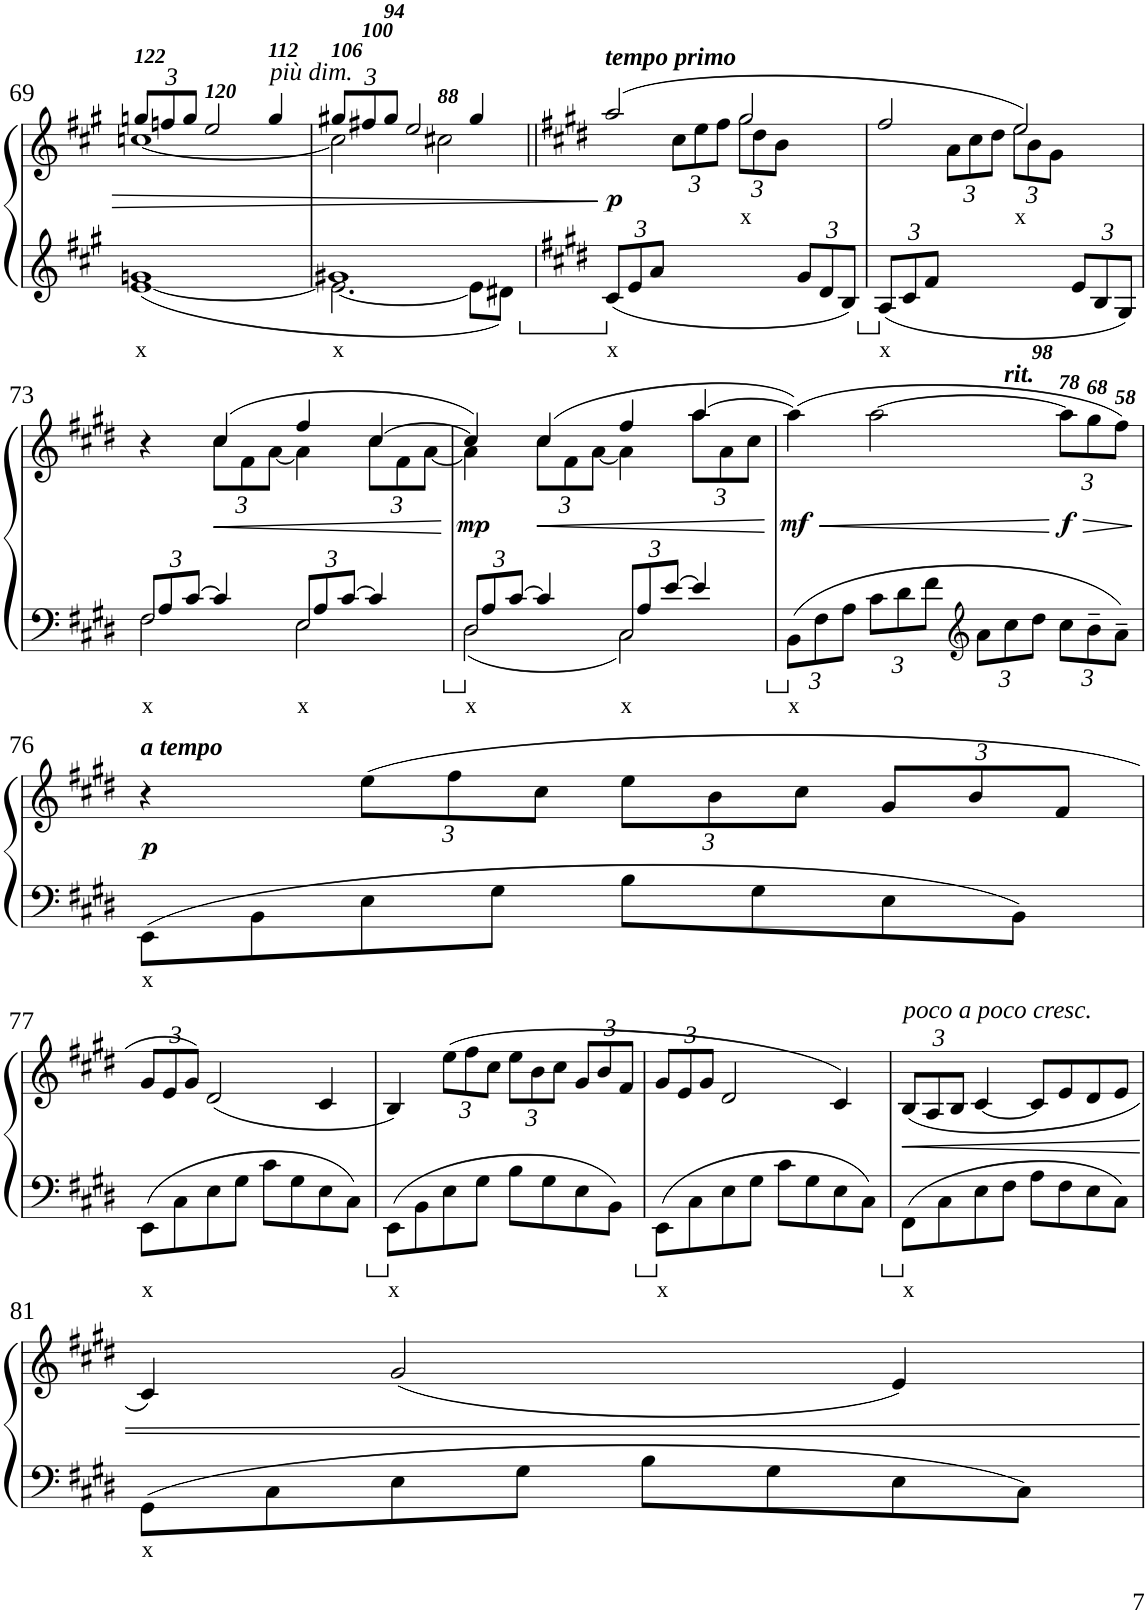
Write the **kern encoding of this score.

**kern	**text	**kern	**text	**dynam
*part1	*part1	*part1	*part1	*part1
*staff2	*staff2	*staff1	*staff1	*staff1/2
*I"Piano	*	*	*	*
*I'Pno	*	*	*	*
!!LO:PB:g=z
*clefG2	*	*clefG2	*	*
*k[f#c#g#]	*	*k[f#c#g#]	*	*
*M4/4	*	*M4/4	*	*
=69	=69	=69	=69	=69
!	!LO:LY:b	!	!	!
*	*	*Xbrackettup	*	*
*	*	*^	*	*
!	!	!LO:TX:a:Bi:t=122	!	!	!
[1e 1gn	x	12ggn/L	[1ccn	.	.
.	.	12ffn/	.	.	.
.	.	12gg/J	.	.	.
!	!	!LO:TX:a:Bi:t=120	!	!	!
.	.	2ee/	.	.	.
!	!	!LO:TX:a:i:t=più dim.	!	!	!
!	!	!LO:TX:a:Bi:t=112	!	!	!
.	.	4gg/	.	.	.
=70	=70	=70	=70	=70	=70
*^	*	*	*	*	*
!	!	!	!LO:TX:a:Bi:t=106	!	!	!
!	!	!LO:LY:b	!	!	!	!
1g#X	2.e\_	x	12gg#X/L	2cc\]	.	.
!	!	!	!LO:TX:a:Bi:t=100	!	!	!
.	.	.	12ff#X/	.	.	.
!	!	!	!LO:TX:a:Bi:t=94	!	!	!
.	.	.	12gg#/J	.	.	.
.	.	.	2ee/	.	.	.
!	!	!	!	!LO:TX:a:Bi:t=88	!	!
.	.	.	.	2cc#X\	.	.
.	8e\L]	.	4gg#/	.	.	.
.	8d#X\J	.	.	.	.	.
*v	*v	*	*	*	*	*
=71||	=71||	=71||	=71||	=71||	=71||
*k[f#c#g#d#]	*	*k[f#c#g#d#]	*	*	*
*Xbrackettup	*	*	*	*	*
*^	*	*	*	*	*
!	!	!	!LO:TX:a:Bi:t=tempo primo	!	!	!
!	!	!LO:LY:b	!	!	!	!LO:DY:b
*v	*v	*	*	*	*	*
12c#/L	x	(>2aa/	4ryy	.	p
12e/	.	.	.	.	.
12a/J	.	.	.	.	.
4ryy	.	.	12cc#\L	.	.
.	.	.	12ee\	.	.
.	.	.	12ff#\J	.	.
!	!	!	!	!LO:LY:b	!
4ryy	.	2gg#/	12gg#\L	x	.
.	.	.	12dd#\	.	.
.	.	.	12b\J	.	.
12g#/L	.	.	4ryy	.	.
12d#/	.	.	.	.	.
12B/J	.	.	.	.	.
=72	=72	=72	=72	=72	=72
!	!LO:LY:b	!	!	!	!
12A/L	x	2ff#/	4ryy	.	.
12c#/	.	.	.	.	.
12f#/J	.	.	.	.	.
4ryy	.	.	12a\L	.	.
.	.	.	12cc#\	.	.
.	.	.	12dd#\J	.	.
!	!	!	!	!LO:LY:b	!
4ryy	.	2ee/)	12ee\L	x	.
.	.	.	12b\	.	.
.	.	.	12g#\J	.	.
12e/L	.	.	4ryy	.	.
12B/	.	.	.	.	.
12G#/J	.	.	.	.	.
!!LO:LB:g=z	!!
=73	=73	=73	=73	=73	=73
!	!LO:LY:b	!	!	!	!
*^	*	*	*	*	*
12F#/L	2F#\	x	4r	4ryy	.	.
12A/	.	.	.	.	.	.
[12c#/J	.	.	.	.	.	.
!	!	!	!	!	!	!LO:HP:b
4c#/]	.	.	(>4cc#/	12cc#\L	.	<
.	.	.	.	12f#\	.	.
.	.	.	.	[12a\J	.	.
!	!	!LO:LY:b	!	!	!	!
12E/L	2E\	x	4ff#/	4a\]	.	.
12A/	.	.	.	.	.	.
[12c#/J	.	.	.	.	.	.
4c#/]	.	.	[4cc#/	12cc#\L	.	.
.	.	.	.	12f#\	.	.
.	.	.	.	[12a\J	.	.
=74	=74	=74	=74	=74	=74	=74
!	!	!LO:LY:b	!	!	!	!LO:DY:b
12D#/L	2D#\	x	4cc#/])	4a\]	.	mp
12A/	.	.	.	.	.	.
[12c#/J	.	.	.	.	.	.
!	!	!	!	!	!	!LO:HP:b
4c#/]	.	.	(>4cc#/	12cc#\L	.	<
.	.	.	.	12f#\	.	.
.	.	.	.	[12a\J	.	.
!	!	!LO:LY:b	!	!	!	!
12C#/L	2C#\	x	4ff#/	4a\]	.	.
12A/	.	.	.	.	.	.
[12e/J	.	.	.	.	.	.
4e/]	.	.	[4aa/	12aa\L	.	.
.	.	.	.	12a\	.	.
.	.	.	.	12cc#\J	.	.
*v	*v	*	*	*	*	*
*	*	*v	*v	*	*
.	.	.	.	[
=75	=75	=75	=75	=75
!	!LO:LY:b	!	!	!LO:HP:b
!	!	!	!	!LO:DY:n=1:b
*	*	*^	*	*
*	*	*	*^	*	*
12BB\L	x	(>4aa\])	3..ryy	3%2ryy	.	< mf
12F#\	.	.	.	.	.	.
12A\J	.	.	.	.	.	.
12c#\L	.	[2aa\	.	.	.	.
12d#\	.	.	.	.	.	.
12f#\J	.	.	.	.	.	.
*clefG2	*	*	*	*	*	*
12a\L	.	.	.	.	.	.
!	!	!	!LO:TX:a:Bi:t=rit.	!	!	!
12cc#\	.	.	3ryy	.	.	.
!	!	!	!	!LO:TX:a:Bi:t=98	!	!
12dd#\J	.	.	.	3ryy	.	.
!	!	!LO:TX:a:Bi:t=78	!	!	!	!
!	!	!	!	!	!	!LO:DY:n=2:b
12cc#\L	.	12aa\L]	.	.	.	[ f
!	!	!LO:TX:a:Bi:t=68	!	!	!	!
12b~\	.	12gg#\	.	.	.	.
!	!	!LO:TX:a:Bi:t=58	!	!	!	!
12a~\J	.	12ff#\J)	12ryy	.	.	.
.	.	.	.	.	.	[
!!LO:LB:g=z
=76	=76	=76	=76	=76	=76	=76
!	!	!LO:TX:a:Bi:t=a tempo	!	!	!	!
!	!LO:LY:b	!	!	!	!	!LO:DY:b
*	*	*v	*v	*v	*	*
8EE\L	x	4r	.	p
8BB\	.	.	.	.
8E\	.	(>12ee\L	.	.
.	.	12ff#\	.	.
8G#\J	.	.	.	.
.	.	12cc#\J	.	.
8B\L	.	12ee\L	.	.
.	.	12b\	.	.
8G#\	.	.	.	.
.	.	12cc#\J	.	.
8E\	.	12g#/L	.	.
.	.	12b/	.	.
8BB\J	.	.	.	.
.	.	12f#/J	.	.
!!LO:LB:g=z
=77	=77	=77	=77	=77
!	!LO:LY:b	!	!	!
8EE\L	x	12g#/L	.	.
.	.	12e/	.	.
8C#\	.	.	.	.
.	.	12g#/J)	.	.
8E\	.	(<2d#/	.	.
8G#\J	.	.	.	.
8c#\L	.	.	.	.
8G#\	.	.	.	.
8E\	.	4c#/	.	.
8C#\J	.	.	.	.
=78	=78	=78	=78	=78
!	!LO:LY:b	!	!	!
8EE\L	x	4B/)	.	.
8BB\	.	.	.	.
8E\	.	(>12ee\L	.	.
.	.	12ff#\	.	.
8G#\J	.	.	.	.
.	.	12cc#\J	.	.
8B\L	.	12ee\L	.	.
.	.	12b\	.	.
8G#\	.	.	.	.
.	.	12cc#\J	.	.
8E\	.	12g#/L	.	.
.	.	12b/	.	.
8BB\J	.	.	.	.
.	.	12f#/J	.	.
=79	=79	=79	=79	=79
!	!LO:LY:b	!	!	!
8EE\L	x	12g#/L	.	.
.	.	12e/	.	.
8C#\	.	.	.	.
.	.	12g#/J	.	.
8E\	.	2d#/	.	.
8G#\J	.	.	.	.
8c#\L	.	.	.	.
8G#\	.	.	.	.
8E\	.	4c#/)	.	.
8C#\J	.	.	.	.
=80	=80	=80	=80	=80
!	!	!LO:TX:a:i:t=poco a poco cresc.	!	!
!	!LO:LY:b	!	!	!
8FF#\L	x	(<12B/L	.	.
.	.	12A/	.	.
8C#\	.	.	.	.
.	.	12B/J	.	.
8E\	.	[4c#/	.	.
8F#\J	.	.	.	.
8A\L	.	8c#/L]	.	.
8F#\	.	8e/	.	.
8E\	.	8d#/	.	.
8C#\J	.	8e/J	.	.
!!LO:LB:g=z
=81	=81	=81	=81	=81
!	!LO:LY:b	!	!	!
8GG#\L	x	4c#/)	.	.
8C#\	.	.	.	.
8E\	.	(<2g#/	.	.
8G#\J	.	.	.	.
8B\L	.	.	.	.
8G#\	.	.	.	.
8E\	.	4e/)	.	.
8C#\J	.	.	.	.
=	=	=	=	=
*-	*-	*-	*-	*-
